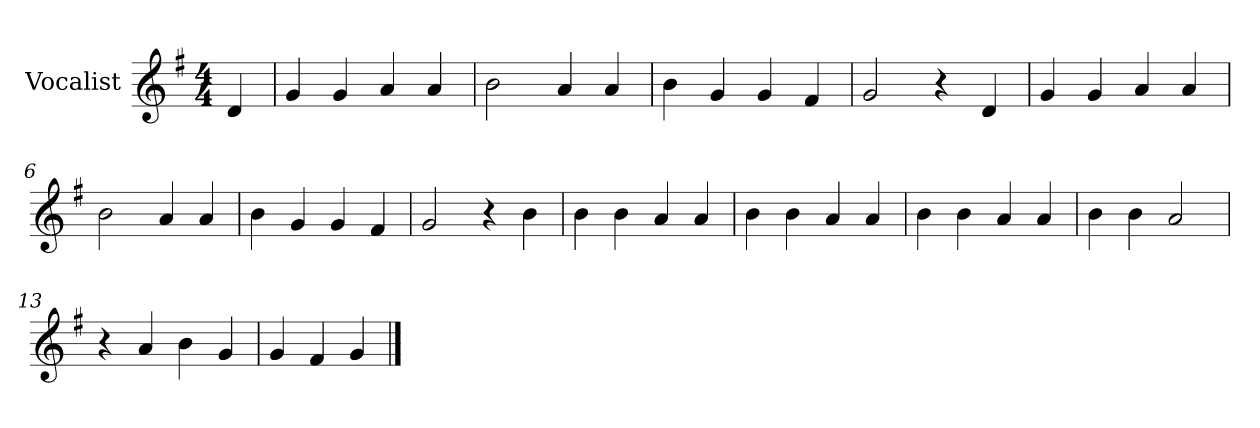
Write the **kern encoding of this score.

**kern
*part1
*staff1
*I"Vocalist
*k[f#]
*G:
*M4/4
=
4d
=1
4g
4g
4a
4a
=2
2b
4a
4a
=3
4b
4g
4g
4f#
=4
2g
4r
4d
=5
4g
4g
4a
4a
=6
2b
4a
4a
=7
4b
4g
4g
4f#
=8
2g
4r
4b
=9
4b
4b
4a
4a
=10
4b
4b
4a
4a
=11
4b
4b
4a
4a
=12
4b
4b
2a
=13
4r
4a
4b
4g
=14
4g
4f#
4g
==
*-
